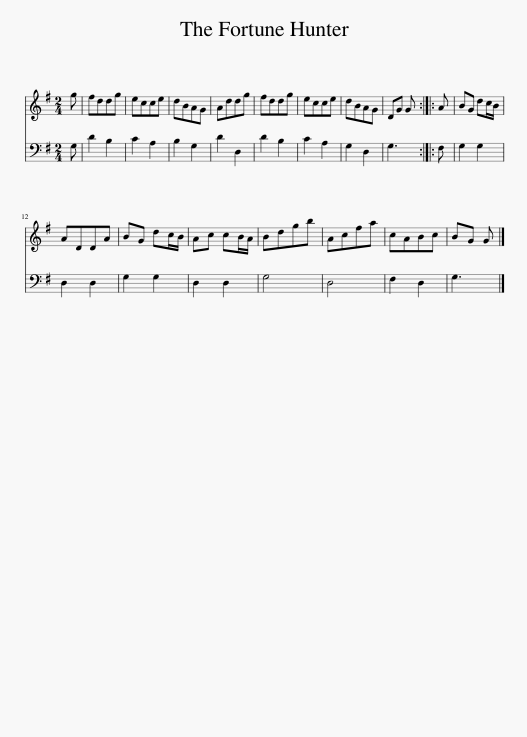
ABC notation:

X:1
%%score 1 2
L:1/8
M:2/4
I:linebreak $
K:G
V:1 treble
V:2 bass
V:1
 g | fddg | ecce | dBAG | Addg | %5
 fddg | ecce | dBAG | DG G :: A | %10
 BG dc/B/ |$ ADDA | BG dc/B/ | Ac cB/A/ | Bdgb | %15
 Acfa | cABc | BG G |] %18
V:2
 G, | D2 B,2 | C2 A,2 | B,2 G,2 | D2 D,2 | %5
 D2 B,2 | C2 A,2 | G,2 D,2 | G,3 :: F, | %10
 G,2 G,2 |$ D,2 D,2 | G,2 G,2 | D,2 D,2 | G,4 | %15
 D,4 | F,2 D,2 | G,3 |] %18
